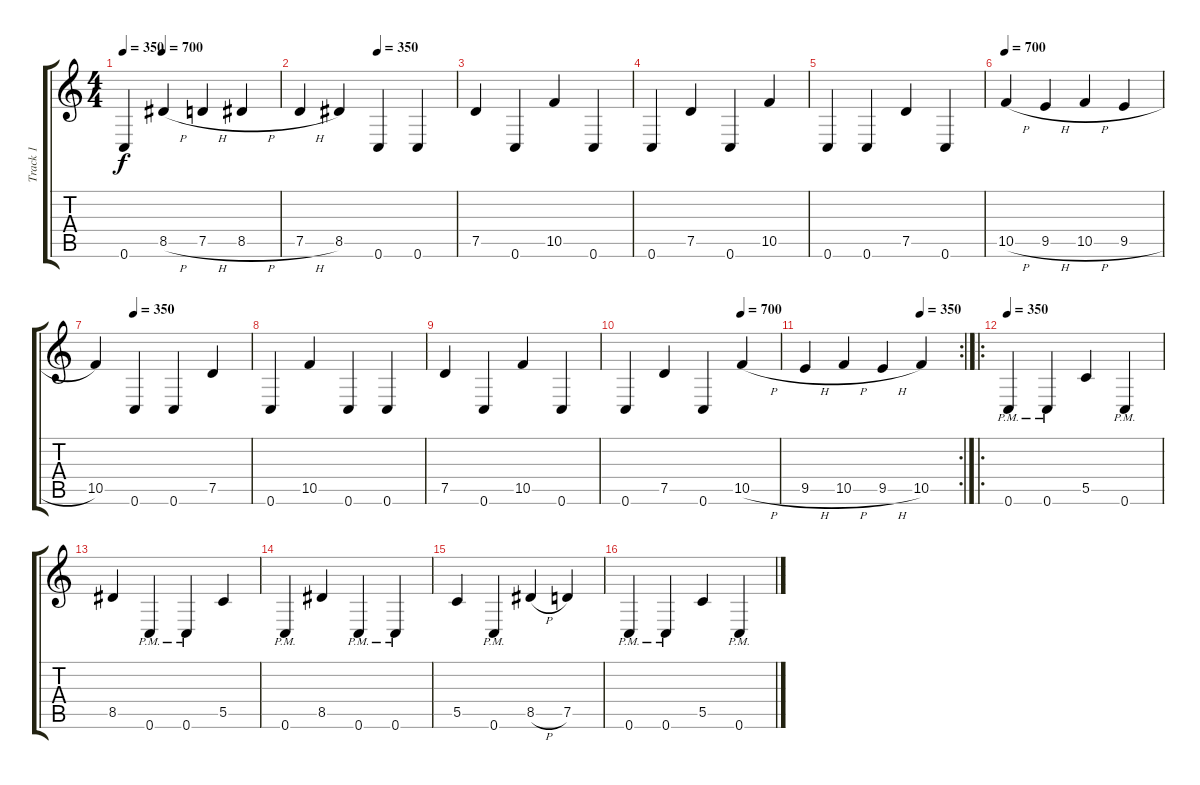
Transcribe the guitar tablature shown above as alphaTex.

\track ("Track 1" "Track 1") {instrument distortionguitar}
\staff {score tabs}
\tuning (D4 A3 F3 C3 G2 C2) {hide}
\ts (4 4)
\tempo 350
\tempo (700 0.25)
\clef g2
\ks c
0.6.4{dy f} 8.5{h}.4 7.5{h}.4 8.5{h}.4 |
\tempo (350 0.5)
7.5{h}.4 8.5.4 0.6.4 0.6.4 |
7.5.4 0.6.4 10.5.4 0.6.4 |
0.6.4 7.5.4 0.6.4 10.5.4 |
0.6.4 0.6.4 7.5.4 0.6.4 |
\tempo 700
10.5{h}.4 9.5{h}.4 10.5{h}.4 9.5{h}.4 |
\tempo (350 0.25)
10.5.4 0.6.4 0.6.4 7.5.4 |
0.6.4 10.5.4 0.6.4 0.6.4 |
7.5.4 0.6.4 10.5.4 0.6.4 |
\tempo (700 0.75)
0.6.4 7.5.4 0.6.4 10.5{h}.4 |
\rc 2
\tempo (350 0.75)
9.5{h}.4 10.5{h}.4 9.5{h}.4 10.5.4 |
\ro
\tempo 350
0.6{pm}.4 0.6{pm}.4 5.5.4 0.6{pm}.4 |
8.5.4 0.6{pm}.4 0.6{pm}.4 5.5.4 |
0.6{pm}.4 8.5.4 0.6{pm}.4 0.6{pm}.4 |
5.5.4 0.6{pm}.4 8.5{h}.4 7.5.4 |
0.6{pm}.4 0.6{pm}.4 5.5.4 0.6{pm}.4
